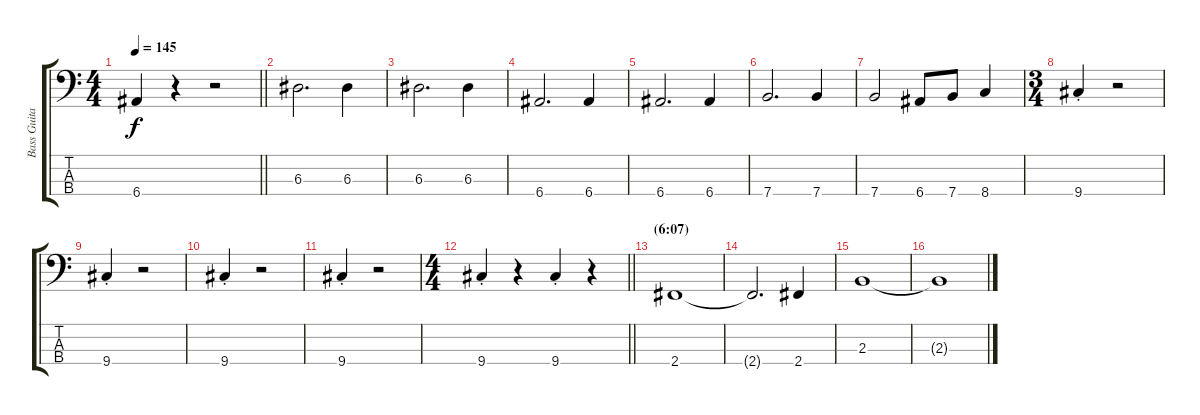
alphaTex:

\track ("Bass Guitar" "Bass Guita") {instrument electricbassfinger}
\staff {score tabs}
\tuning (G2 D2 A1 E1) {hide}
\ts (4 4)
\tempo 145
\clef f4
\barLineRight lightlight
\ks c
6.4.4{dy f} r.4 r.2 |
6.3.2{d} 6.3.4 |
6.3.2{d} 6.3.4 |
6.4.2{d} 6.4.4 |
6.4.2{d} 6.4.4 |
7.4.2{d} 7.4.4 |
7.4.2 6.4.8 7.4.8 8.4.4 |
\ts (3 4)
9.4{st}.4 r.2 |
9.4{st}.4 r.2 |
9.4{st}.4 r.2 |
9.4{st}.4 r.2 |
\ts (4 4)
\barLineRight lightlight
9.4{st}.4 r.4 9.4{st}.4 r.4 |
\section ("" "(6:07)")
2.4.1 |
2.4{t}.2{d} 2.4.4 |
2.3.1 |
2.3{t}.1
